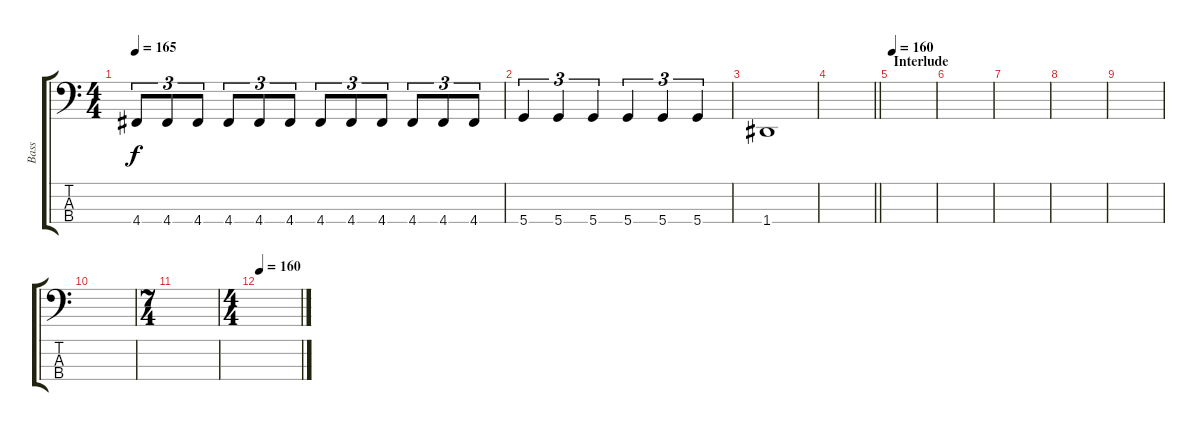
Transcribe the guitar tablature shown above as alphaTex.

\track ("Bass" "Bass") {instrument electricbasspick}
\staff {score tabs}
\tuning (F2 C2 G1 D1) {hide}
\ts (4 4)
\tempo 165
\clef f4
\ks c
4.4.8{tu (3 2) dy f} 4.4.8{tu (3 2)} 4.4.8{tu (3 2)} 4.4.8{tu (3 2)} 4.4.8{tu (3 2)} 4.4.8{tu (3 2)} 4.4.8{tu (3 2)} 4.4.8{tu (3 2)} 4.4.8{tu (3 2)} 4.4.8{tu (3 2)} 4.4.8{tu (3 2)} 4.4.8{tu (3 2)} |
5.4.4{tu (3 2)} 5.4.4{tu (3 2)} 5.4.4{tu (3 2)} 5.4.4{tu (3 2)} 5.4.4{tu (3 2)} 5.4.4{tu (3 2)} |
1.4.1 |
\barLineRight lightlight
|
\section ("" "Interlude")
\tempo 160
|
|
|
|
|
|
\ts (7 4)
|
\ts (4 4)
\tempo 160
